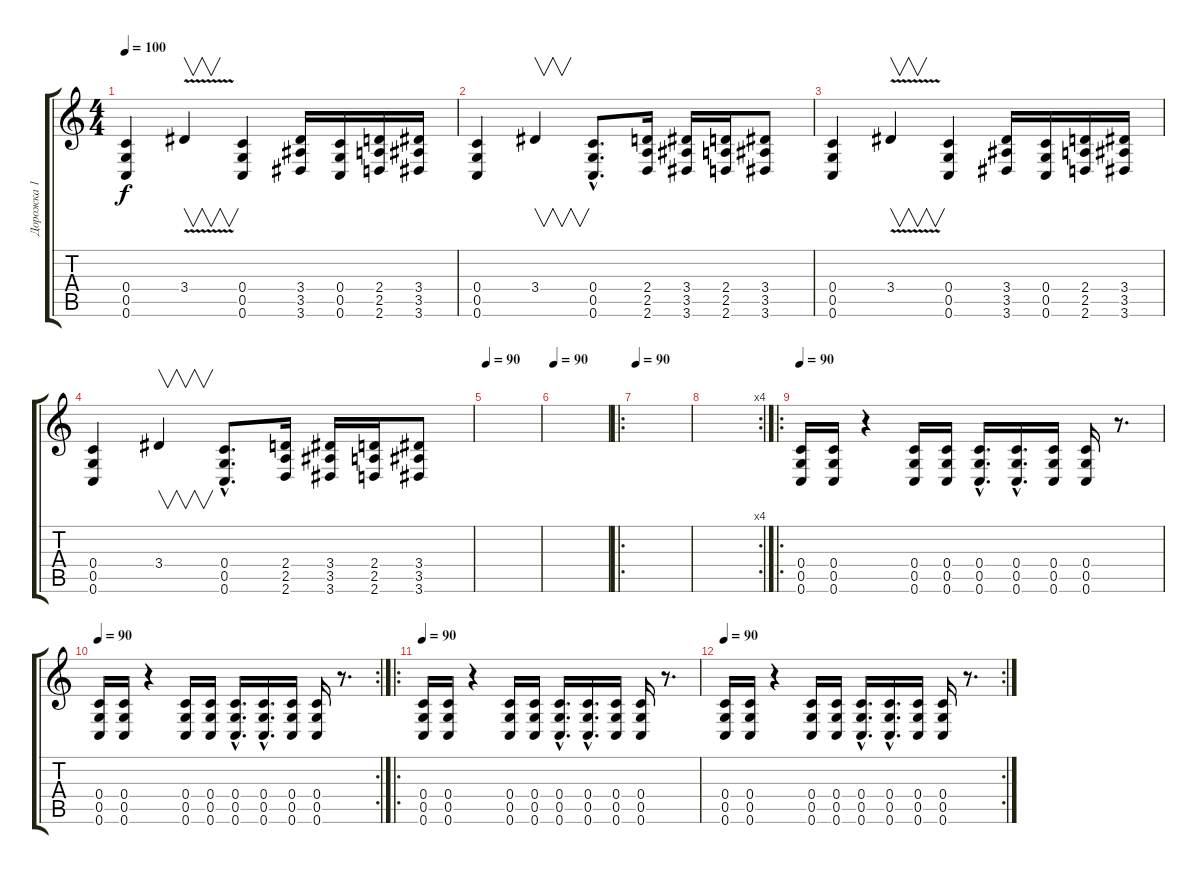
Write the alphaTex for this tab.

\track ("Дорожка 1" "Дорожка 1") {instrument distortionguitar}
\staff {score tabs}
\tuning (D4 A3 F3 C3 G2 C2) {hide}
\ts (4 4)
\tempo 100
\clef g2
\ks c
(0.4 0.5 0.6).4{dy f} 3.4{v}.4{v} (0.4 0.5 0.6).4 (3.4 3.5 3.6).16 (0.4 0.5 0.6).16 (2.4 2.5 2.6).16 (3.4 3.5 3.6).16 |
(0.4 0.5 0.6).4 3.4.4{v} (0.4{hac} 0.5{hac} 0.6{hac}).8{d} (2.4 2.5 2.6).16 (3.4 3.5 3.6).16 (2.4 2.5 2.6).16 (3.4 3.5 3.6).8 |
(0.4 0.5 0.6).4 3.4{v}.4{v} (0.4 0.5 0.6).4 (3.4 3.5 3.6).16 (0.4 0.5 0.6).16 (2.4 2.5 2.6).16 (3.4 3.5 3.6).16 |
(0.4 0.5 0.6).4 3.4.4{v} (0.4{hac} 0.5{hac} 0.6{hac}).8{d} (2.4 2.5 2.6).16 (3.4 3.5 3.6).16 (2.4 2.5 2.6).16 (3.4 3.5 3.6).8 |
\tempo 90
|
\tempo 90
|
\ro
\tempo 90
|
\rc 4
|
\ro
\tempo 90
(0.4 0.5 0.6).16 (0.4 0.5 0.6).16 r.4 (0.4 0.5 0.6).16 (0.4 0.5 0.6).16 (0.4{hac} 0.5{hac} 0.6{hac}).16{d} (0.4{hac} 0.5{hac} 0.6{hac}).16{d} (0.4 0.5 0.6).16 (0.4 0.5 0.6).16 r.8{d} |
\rc 2
\tempo 90
(0.4 0.5 0.6).16 (0.4 0.5 0.6).16 r.4 (0.4 0.5 0.6).16 (0.4 0.5 0.6).16 (0.4{hac} 0.5{hac} 0.6{hac}).16{d} (0.4{hac} 0.5{hac} 0.6{hac}).16{d} (0.4 0.5 0.6).16 (0.4 0.5 0.6).16 r.8{d} |
\ro
\tempo 90
(0.4 0.5 0.6).16 (0.4 0.5 0.6).16 r.4 (0.4 0.5 0.6).16 (0.4 0.5 0.6).16 (0.4{hac} 0.5{hac} 0.6{hac}).16{d} (0.4{hac} 0.5{hac} 0.6{hac}).16{d} (0.4 0.5 0.6).16 (0.4 0.5 0.6).16 r.8{d} |
\rc 2
\tempo 90
(0.4 0.5 0.6).16 (0.4 0.5 0.6).16 r.4 (0.4 0.5 0.6).16 (0.4 0.5 0.6).16 (0.4{hac} 0.5{hac} 0.6{hac}).16{d} (0.4{hac} 0.5{hac} 0.6{hac}).16{d} (0.4 0.5 0.6).16 (0.4 0.5 0.6).16 r.8{d}
